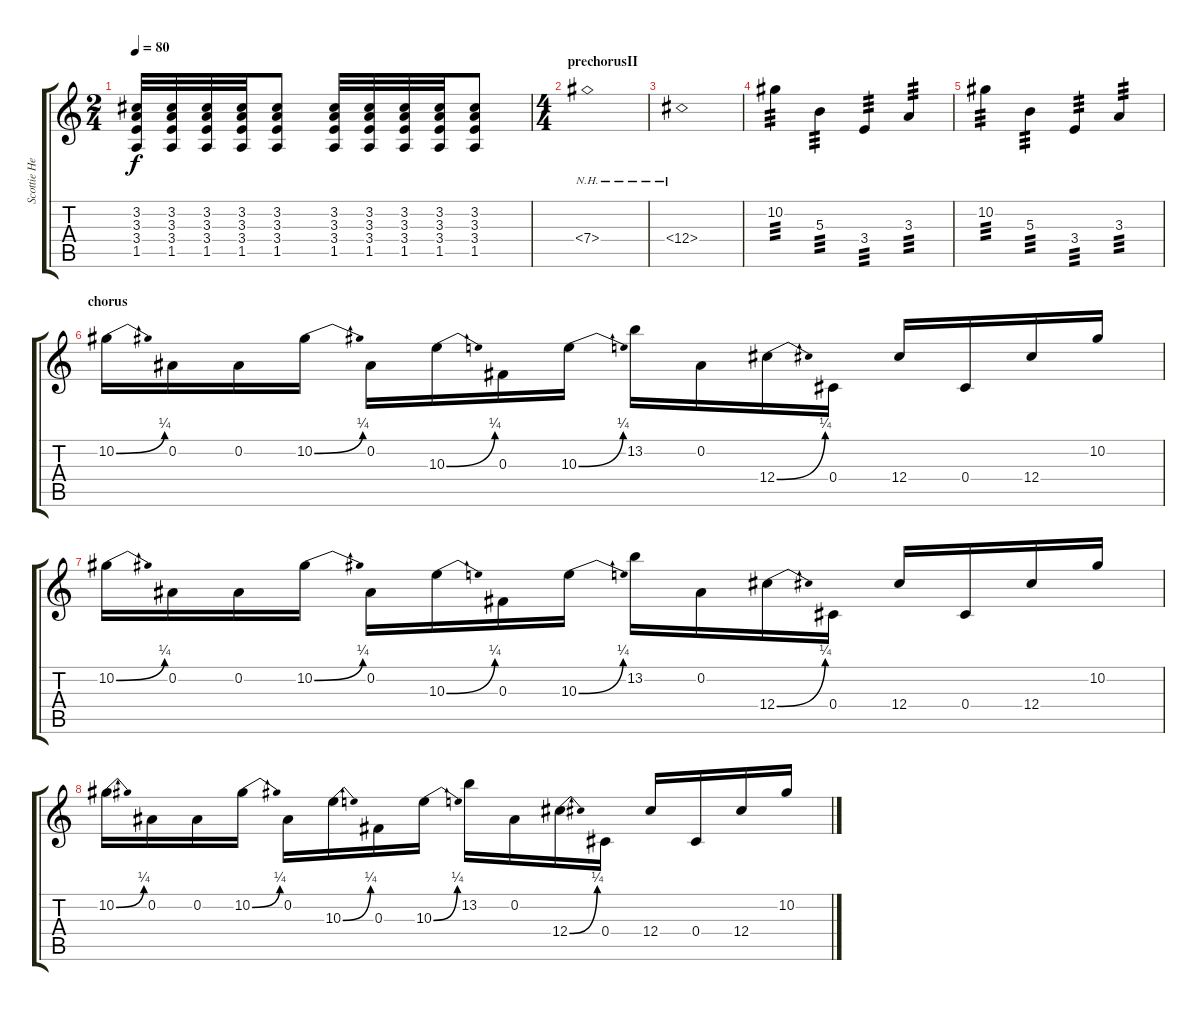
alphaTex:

\track ("Scottie Henry" "Scottie He") {instrument distortionguitar}
\staff {score tabs}
\tuning (Eb4 Bb3 Gb3 Db3 Ab2 Db2) {hide}
\ts (2 4)
\tempo 80
\clef g2
\ks c
(3.2 3.3 3.4 1.5).32{dy f} (3.2 3.3 3.4 1.5).32 (3.2 3.3 3.4 1.5).32 (3.2 3.3 3.4 1.5).32 (3.2 3.3 3.4 1.5).8 (3.2 3.3 3.4 1.5).32 (3.2 3.3 3.4 1.5).32 (3.2 3.3 3.4 1.5).32 (3.2 3.3 3.4 1.5).32 (3.2 3.3 3.4 1.5).8 |
\ts (4 4)
\section ("" "prechorusII")
7.4{nh}.1 |
12.4{nh}.1 |
10.2.4{tp 3} 5.3.4{tp 3} 3.4.4{tp 3} 3.3.4{tp 3} |
10.2.4{tp 3} 5.3.4{tp 3} 3.4.4{tp 3} 3.3.4{tp 3} |
\section ("" "chorus")
10.2{be (bend 0 0 60 1)}.16 0.2.16 0.2.16 10.2{be (bend 0 0 60 1)}.16 0.2.16 10.3{be (bend 0 0 60 1)}.16 0.3.16 10.3{be (bend 0 0 60 1)}.16 13.2.16 0.2.16 12.4{be (bend 0 0 60 1)}.16 0.4.16 12.4.16 0.4.16 12.4.16 10.2.16 |
10.2{be (bend 0 0 60 1)}.16 0.2.16 0.2.16 10.2{be (bend 0 0 60 1)}.16 0.2.16 10.3{be (bend 0 0 60 1)}.16 0.3.16 10.3{be (bend 0 0 60 1)}.16 13.2.16 0.2.16 12.4{be (bend 0 0 60 1)}.16 0.4.16 12.4.16 0.4.16 12.4.16 10.2.16 |
10.2{be (bend 0 0 60 1)}.16 0.2.16 0.2.16 10.2{be (bend 0 0 60 1)}.16 0.2.16 10.3{be (bend 0 0 60 1)}.16 0.3.16 10.3{be (bend 0 0 60 1)}.16 13.2.16 0.2.16 12.4{be (bend 0 0 60 1)}.16 0.4.16 12.4.16 0.4.16 12.4.16 10.2.16
